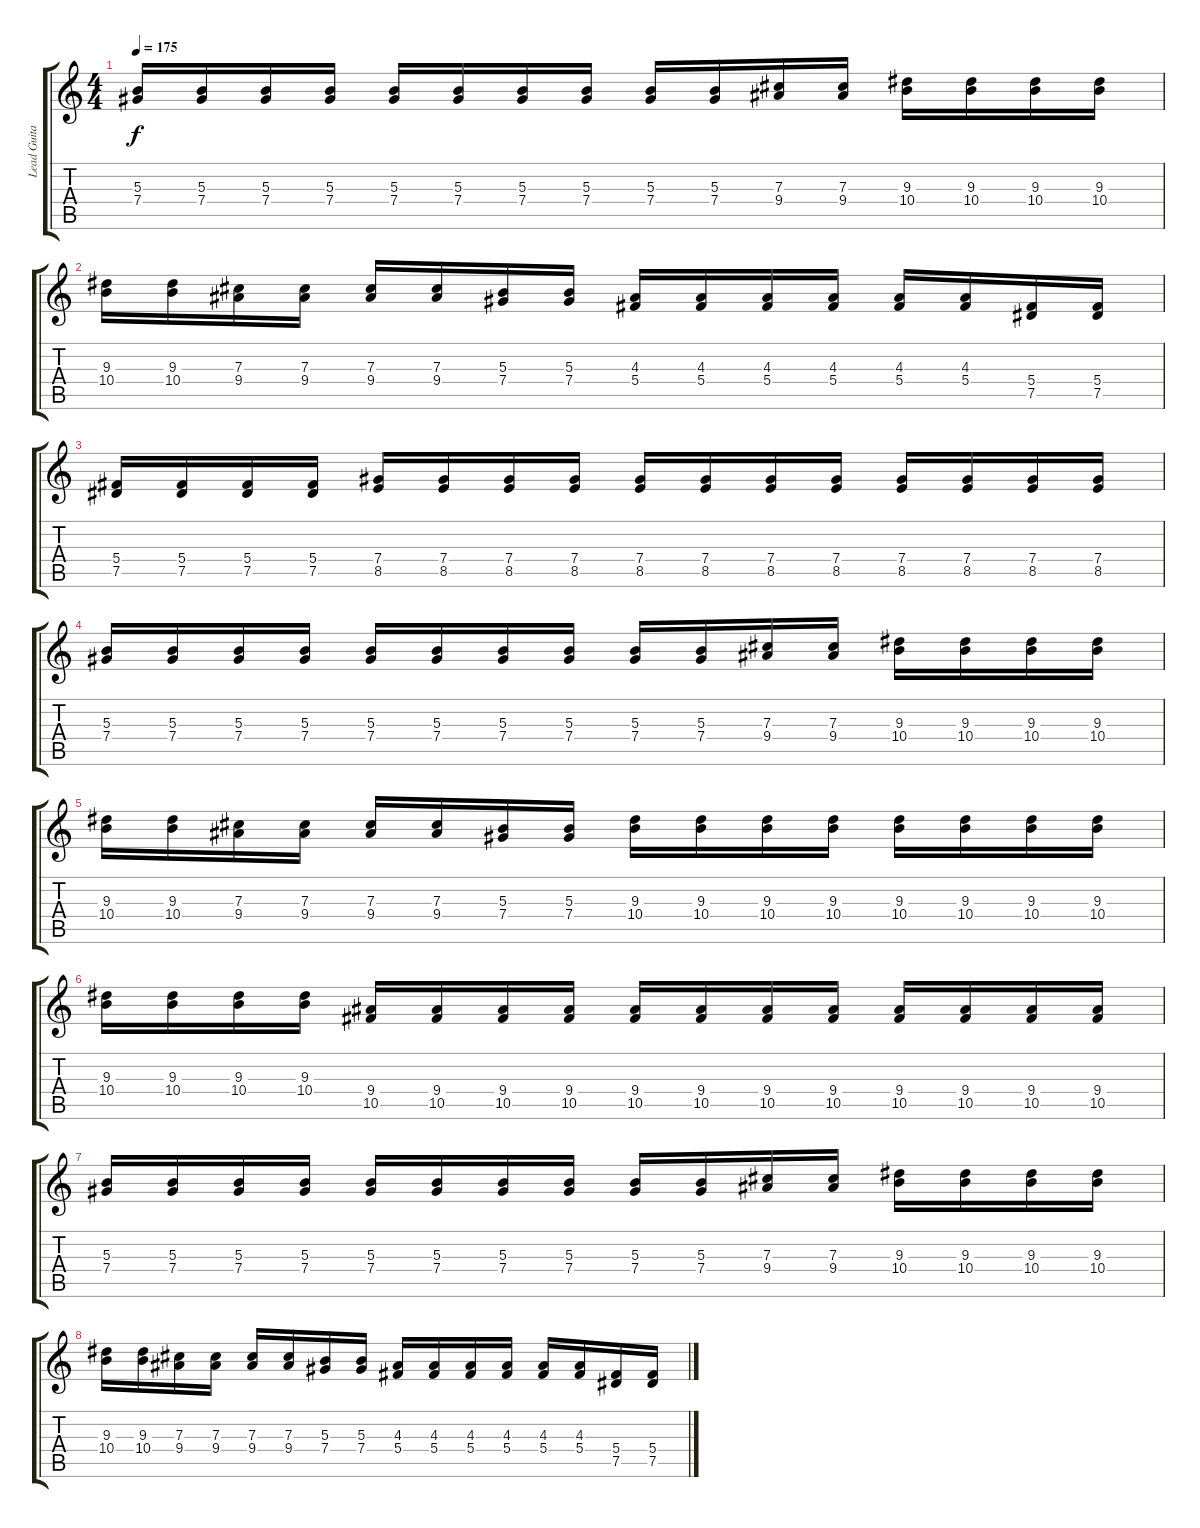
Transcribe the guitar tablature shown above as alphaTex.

\track ("Lead Guitar" "Lead Guita") {instrument distortionguitar}
\staff {score tabs}
\tuning (Eb4 Bb3 Gb3 Db3 Ab2 Eb2) {hide}
\ts (4 4)
\tempo 175
\clef g2
\ks c
(5.3 7.4).16{dy f} (5.3 7.4).16 (5.3 7.4).16 (5.3 7.4).16 (5.3 7.4).16 (5.3 7.4).16 (5.3 7.4).16 (5.3 7.4).16 (5.3 7.4).16 (5.3 7.4).16 (7.3 9.4).16 (7.3 9.4).16 (9.3 10.4).16 (9.3 10.4).16 (9.3 10.4).16 (9.3 10.4).16 |
(9.3 10.4).16 (9.3 10.4).16 (7.3 9.4).16 (7.3 9.4).16 (7.3 9.4).16 (7.3 9.4).16 (5.3 7.4).16 (5.3 7.4).16 (4.3 5.4).16 (4.3 5.4).16 (4.3 5.4).16 (4.3 5.4).16 (4.3 5.4).16 (4.3 5.4).16 (5.4 7.5).16 (5.4 7.5).16 |
(5.4 7.5).16 (5.4 7.5).16 (5.4 7.5).16 (5.4 7.5).16 (7.4 8.5).16 (7.4 8.5).16 (7.4 8.5).16 (7.4 8.5).16 (7.4 8.5).16 (7.4 8.5).16 (7.4 8.5).16 (7.4 8.5).16 (7.4 8.5).16 (7.4 8.5).16 (7.4 8.5).16 (7.4 8.5).16 |
(5.3 7.4).16 (5.3 7.4).16 (5.3 7.4).16 (5.3 7.4).16 (5.3 7.4).16 (5.3 7.4).16 (5.3 7.4).16 (5.3 7.4).16 (5.3 7.4).16 (5.3 7.4).16 (7.3 9.4).16 (7.3 9.4).16 (9.3 10.4).16 (9.3 10.4).16 (9.3 10.4).16 (9.3 10.4).16 |
(9.3 10.4).16 (9.3 10.4).16 (7.3 9.4).16 (7.3 9.4).16 (7.3 9.4).16 (7.3 9.4).16 (5.3 7.4).16 (5.3 7.4).16 (9.3 10.4).16 (9.3 10.4).16 (9.3 10.4).16 (9.3 10.4).16 (9.3 10.4).16 (9.3 10.4).16 (9.3 10.4).16 (9.3 10.4).16 |
(9.3 10.4).16 (9.3 10.4).16 (9.3 10.4).16 (9.3 10.4).16 (9.4 10.5).16 (9.4 10.5).16 (9.4 10.5).16 (9.4 10.5).16 (9.4 10.5).16 (9.4 10.5).16 (9.4 10.5).16 (9.4 10.5).16 (9.4 10.5).16 (9.4 10.5).16 (9.4 10.5).16 (9.4 10.5).16 |
(5.3 7.4).16 (5.3 7.4).16 (5.3 7.4).16 (5.3 7.4).16 (5.3 7.4).16 (5.3 7.4).16 (5.3 7.4).16 (5.3 7.4).16 (5.3 7.4).16 (5.3 7.4).16 (7.3 9.4).16 (7.3 9.4).16 (9.3 10.4).16 (9.3 10.4).16 (9.3 10.4).16 (9.3 10.4).16 |
(9.3 10.4).16 (9.3 10.4).16 (7.3 9.4).16 (7.3 9.4).16 (7.3 9.4).16 (7.3 9.4).16 (5.3 7.4).16 (5.3 7.4).16 (4.3 5.4).16 (4.3 5.4).16 (4.3 5.4).16 (4.3 5.4).16 (4.3 5.4).16 (4.3 5.4).16 (5.4 7.5).16 (5.4 7.5).16
